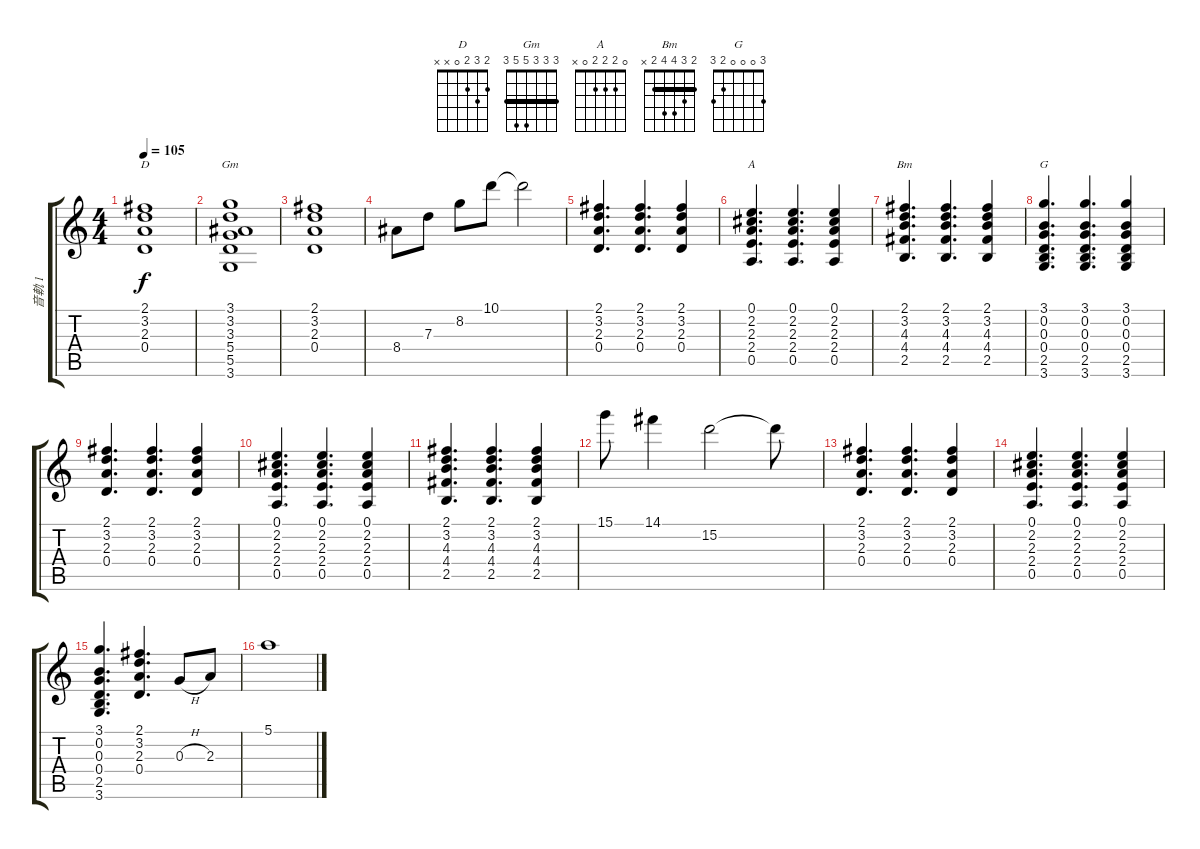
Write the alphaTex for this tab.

\track ("音軌 1" "音軌 1") {instrument electricguitarjazz}
\staff {score tabs}
\tuning (E4 B3 G3 D3 A2 E2) {hide}
\chord ("D" 2 3 2 0 x x)
\chord ("Gm" 3 3 3 5 5 3) {barre 3}
\chord ("A" 0 2 2 2 0 x)
\chord ("Bm" 2 3 4 4 2 x) {barre 2}
\chord ("G" 3 0 0 0 2 3)
\ts (4 4)
\tempo 105
\clef g2
\ks c
(2.1 3.2 2.3 0.4).1{ch "D" dy f instrument electricguitarjazz} |
(3.1 3.2 3.3 5.4 5.5 3.6).1{ch "Gm"} |
(2.1 3.2 2.3 0.4).1 |
8.4.8 7.3.8 8.2.8 10.1.8 10.1{t}.2 |
(2.1 3.2 2.3 0.4).4{d} (2.1 3.2 2.3 0.4).4{d} (2.1 3.2 2.3 0.4).4 |
(0.1 2.2 2.3 2.4 0.5).4{d ch "A"} (0.1 2.2 2.3 2.4 0.5).4{d} (0.1 2.2 2.3 2.4 0.5).4 |
(2.1 3.2 4.3 4.4 2.5).4{d ch "Bm"} (2.1 3.2 4.3 4.4 2.5).4{d} (2.1 3.2 4.3 4.4 2.5).4 |
(3.1 0.2 0.3 0.4 2.5 3.6).4{d ch "G"} (3.1 0.2 0.3 0.4 2.5 3.6).4{d} (3.1 0.2 0.3 0.4 2.5 3.6).4 |
(2.1 3.2 2.3 0.4).4{d} (2.1 3.2 2.3 0.4).4{d} (2.1 3.2 2.3 0.4).4 |
(0.1 2.2 2.3 2.4 0.5).4{d} (0.1 2.2 2.3 2.4 0.5).4{d} (0.1 2.2 2.3 2.4 0.5).4 |
(2.1 3.2 4.3 4.4 2.5).4{d} (2.1 3.2 4.3 4.4 2.5).4{d} (2.1 3.2 4.3 4.4 2.5).4 |
15.1.8 14.1.4 15.2.2 15.2{t}.8 |
(2.1 3.2 2.3 0.4).4{d} (2.1 3.2 2.3 0.4).4{d} (2.1 3.2 2.3 0.4).4 |
(0.1 2.2 2.3 2.4 0.5).4{d} (0.1 2.2 2.3 2.4 0.5).4{d} (0.1 2.2 2.3 2.4 0.5).4 |
(3.1 0.2 0.3 0.4 2.5 3.6).4{d} (2.1 3.2 2.3 0.4).4{d} 0.3{h}.8 2.3.8 |
5.1.1
